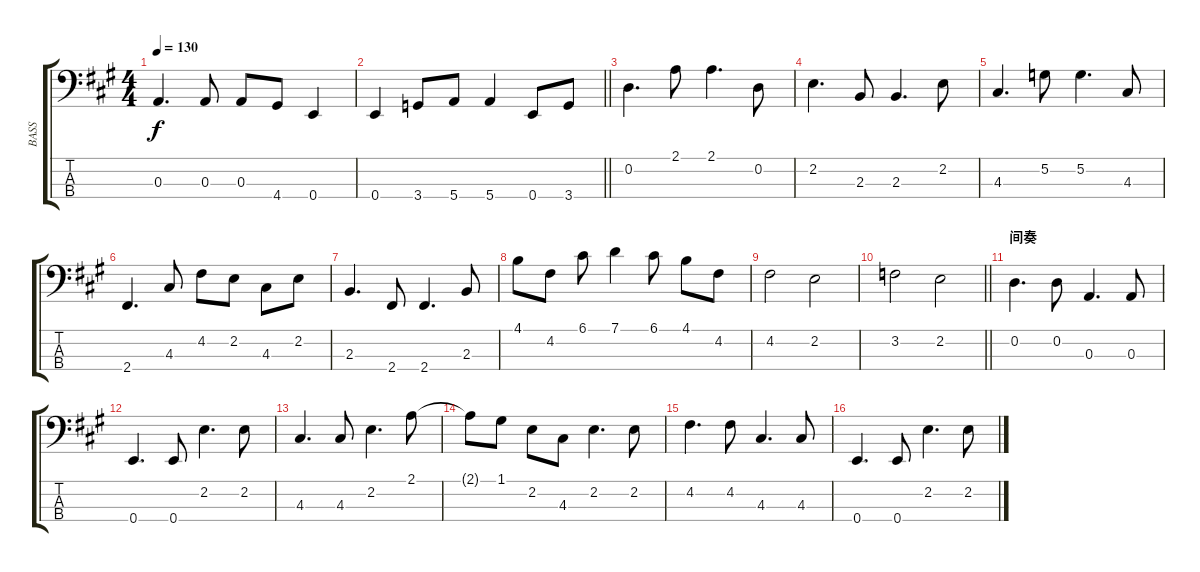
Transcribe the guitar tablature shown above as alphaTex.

\track ("BASS" "BASS") {instrument electricbassfinger}
\staff {score tabs}
\tuning (G2 D2 A1 E1) {hide}
\ts (4 4)
\tempo 130
\clef f4
\ks a
0.3.4{d dy f} 0.3.8 0.3.8 4.4.8 0.4.4 |
\barLineRight lightlight
0.4.4 3.4.8 5.4.8 5.4.4 0.4.8 3.4.8 |
0.2.4{d} 2.1.8 2.1.4{d} 0.2.8 |
2.2.4{d} 2.3.8 2.3.4{d} 2.2.8 |
4.3.4{d} 5.2.8 5.2.4{d} 4.3.8 |
2.4.4{d} 4.3.8 4.2.8 2.2.8 4.3.8 2.2.8 |
2.3.4{d} 2.4.8 2.4.4{d} 2.3.8 |
4.1.8 4.2.8 6.1.8 7.1.4 6.1.8 4.1.8 4.2.8 |
4.2.2 2.2.2 |
\barLineRight lightlight
3.2.2 2.2.2 |
\section ("" "间奏")
0.2.4{d} 0.2.8 0.3.4{d} 0.3.8 |
0.4.4{d} 0.4.8 2.2.4{d} 2.2.8 |
4.3.4{d} 4.3.8 2.2.4{d} 2.1.8 |
2.1{t}.8 1.1.8 2.2.8 4.3.8 2.2.4{d} 2.2.8 |
4.2.4{d} 4.2.8 4.3.4{d} 4.3.8 |
0.4.4{d} 0.4.8 2.2.4{d} 2.2.8
